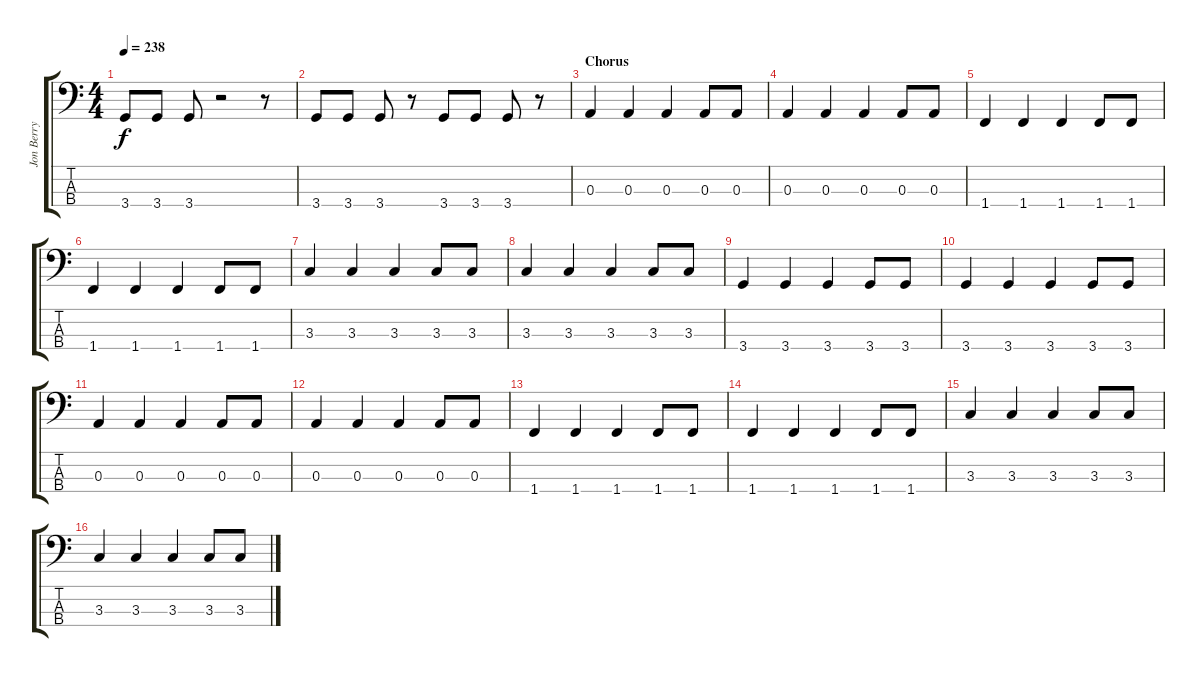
\track ("Jon Berry" "Jon Berry") {instrument electricbasspick}
\staff {score tabs}
\tuning (G2 D2 A1 E1) {hide}
\ts (4 4)
\tempo 238
\clef f4
\ks c
3.4.8{dy f} 3.4.8 3.4.8 r.2 r.8 |
3.4.8 3.4.8 3.4.8 r.8 3.4.8 3.4.8 3.4.8 r.8 |
\section ("" "Chorus")
0.3.4 0.3.4 0.3.4 0.3.8 0.3.8 |
0.3.4 0.3.4 0.3.4 0.3.8 0.3.8 |
1.4.4 1.4.4 1.4.4 1.4.8 1.4.8 |
1.4.4 1.4.4 1.4.4 1.4.8 1.4.8 |
3.3.4 3.3.4 3.3.4 3.3.8 3.3.8 |
3.3.4 3.3.4 3.3.4 3.3.8 3.3.8 |
3.4.4 3.4.4 3.4.4 3.4.8 3.4.8 |
3.4.4 3.4.4 3.4.4 3.4.8 3.4.8 |
0.3.4 0.3.4 0.3.4 0.3.8 0.3.8 |
0.3.4 0.3.4 0.3.4 0.3.8 0.3.8 |
1.4.4 1.4.4 1.4.4 1.4.8 1.4.8 |
1.4.4 1.4.4 1.4.4 1.4.8 1.4.8 |
3.3.4 3.3.4 3.3.4 3.3.8 3.3.8 |
3.3.4 3.3.4 3.3.4 3.3.8 3.3.8
